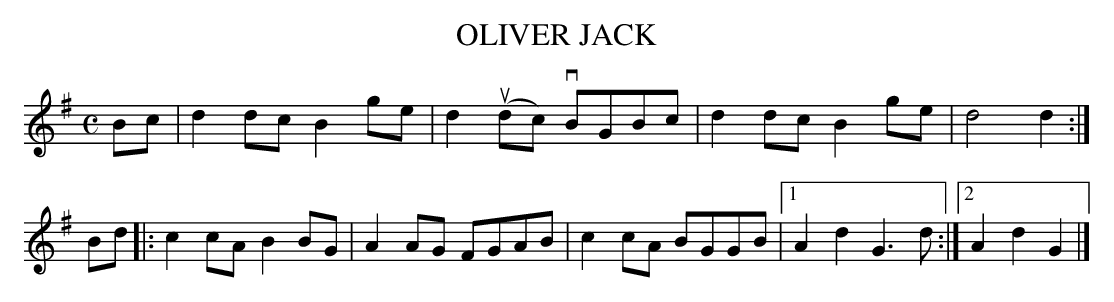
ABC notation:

X:1
T: OLIVER JACK
M: C
L: 1/8
K:Gmaj
Bc |\
d2dc B2ge | d2u(dc) vBGBc | d2dc B2ge | d4 d2 :|
 Bd |:c2cA B2BG | A2AG FGAB | c2cA BGGB |[1 A2d2 G3 d :|[2 A2d2 G2 |]
